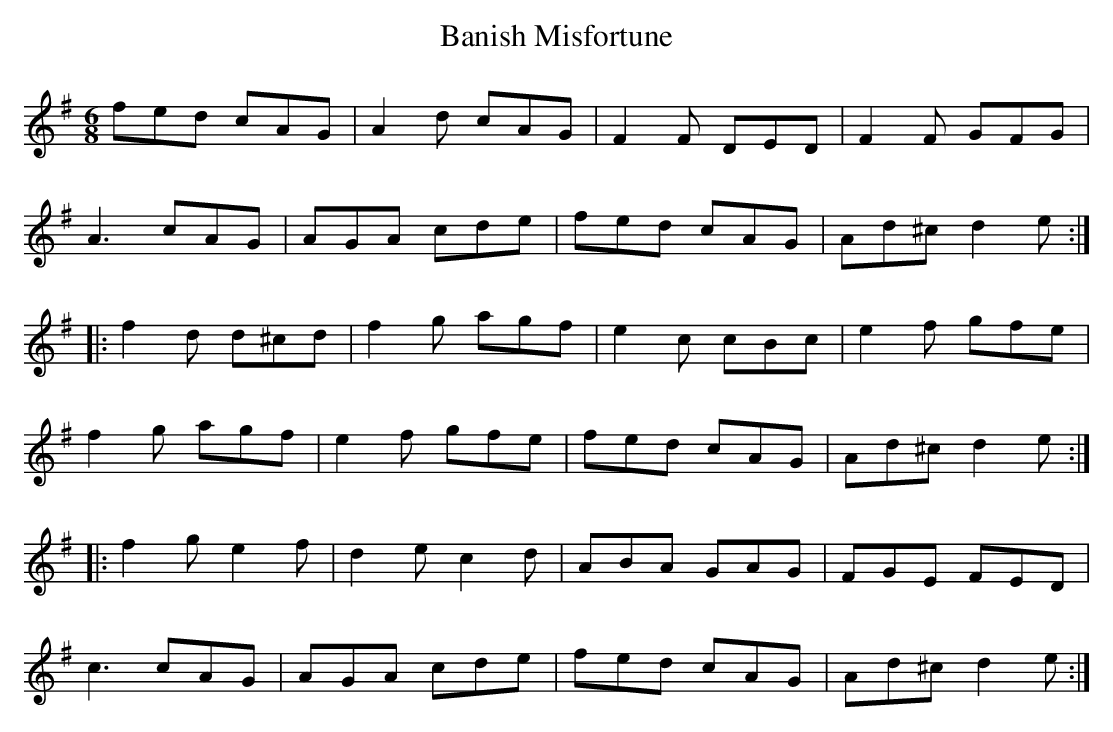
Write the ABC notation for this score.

X:1
T:Banish Misfortune
M:6/8
L:1/8
K:Dmix
fed cAG | A2d cAG | F2F DED| F2F GFG |
A3 cAG | AGA cde | fed cAG | Ad^c d2e :|
|:f2d d^cd | f2g agf | e2c cBc | e2f gfe |
f2g agf | e2f gfe | fed cAG | Ad^c d2e :|
|:f2g e2f | d2e c2d | ABA GAG | FGE FED |
c3 cAG | AGA cde | fed cAG | Ad^c d2e :|
